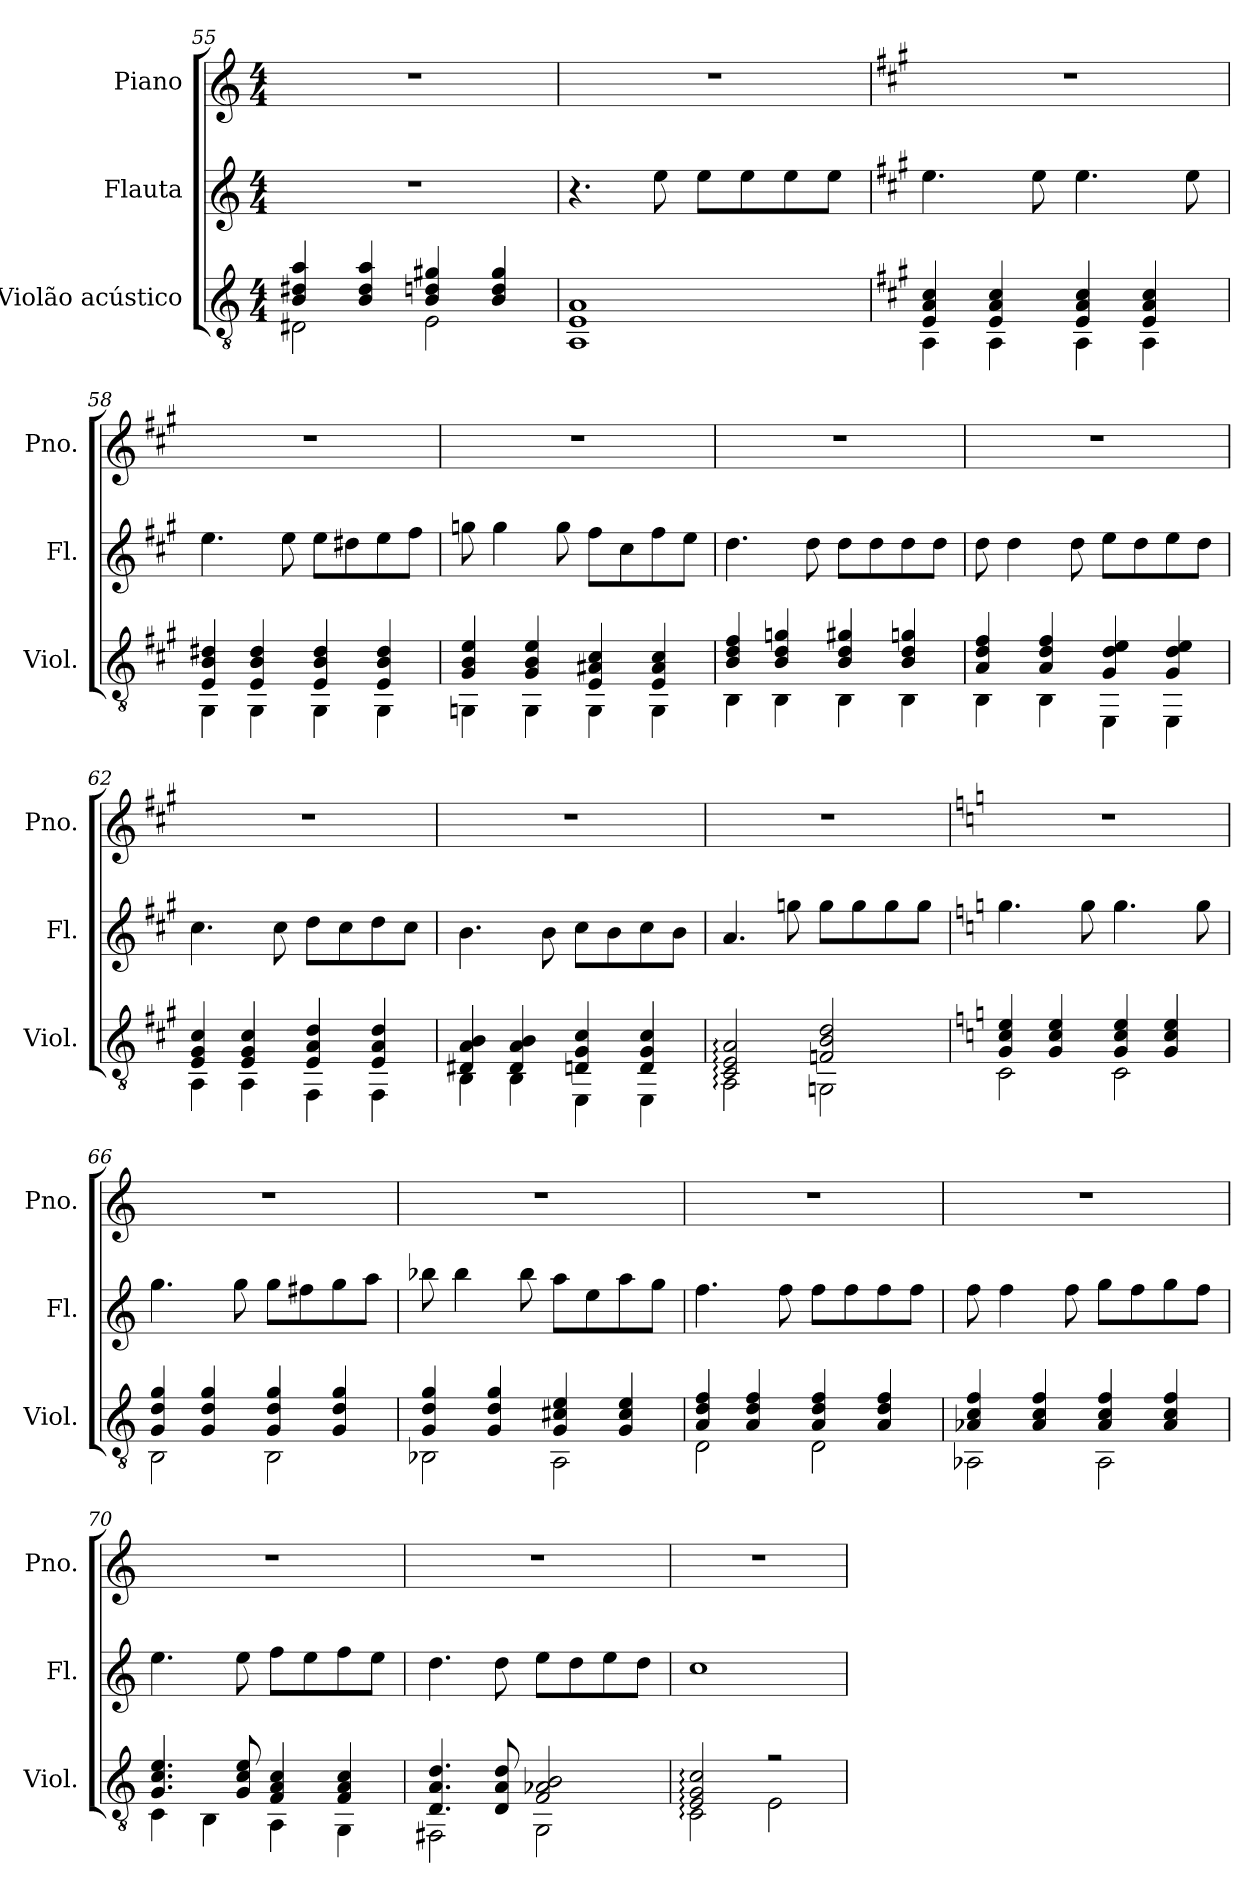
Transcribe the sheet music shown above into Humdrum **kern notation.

**kern	**kern	**kern
*part3	*part2	*part1
*staff3	*staff2	*staff1
*I"Violão acústico	*I"Flauta	*I"Piano
*I'Viol.	*I'Fl.	*I'Pno.
*clefGv2	*clefG2	*clefG2
*k[]	*k[]	*k[]
*M4/4	*M4/4	*M4/4
=55	=55	=55
*^	*	*
2D#X\	4B/ 4d#X/ 4a/	1r	1r
.	4B/ 4d#/ 4a/	.	.
2E\	4B/ 4dn/ 4g#X/	.	.
.	4B/ 4d/ 4g#/	.	.
!!LO:LB:g=z
=56	=56	=56	=56
1AA	1E 1A	4.r	1r
.	.	8ee\	.
.	.	8ee\L	.
.	.	8ee\	.
.	.	8ee\	.
.	.	8ee\J	.
=57	=57	=57	=57
*k[f#c#g#]	*	*k[f#c#g#]	*k[f#c#g#]
4AA\	4E/ 4A/ 4c#/	4.ee\	1r
4AA\	4E/ 4A/ 4c#/	.	.
.	.	8ee\	.
4AA\	4E/ 4A/ 4c#/	4.ee\	.
4AA\	4E/ 4A/ 4c#/	.	.
.	.	8ee\	.
=58	=58	=58	=58
4GG#\	4E/ 4B/ 4d#X/	4.ee\	1r
4GG#\	4E/ 4B/ 4d#/	.	.
.	.	8ee\	.
4GG#\	4E/ 4B/ 4d#/	8ee\L	.
.	.	8dd#X\	.
4GG#\	4E/ 4B/ 4d#/	8ee\	.
.	.	8ff#\J	.
=59	=59	=59	=59
4GGn\	4G#/ 4B/ 4e/	8ggn\	1r
.	.	4gg\	.
4GG\	4G#/ 4B/ 4e/	.	.
.	.	8gg\	.
4GG\	4E/ 4A#X/ 4c#/	8ff#\L	.
.	.	8cc#\	.
4GG\	4E/ 4A#/ 4c#/	8ff#\	.
.	.	8ee\J	.
!!LO:LB:g=z
=60	=60	=60	=60
4BB\	4B/ 4d/ 4f#/	4.dd\	1r
4BB\	4B/ 4d/ 4gn/	.	.
.	.	8dd\	.
4BB\	4B/ 4d/ 4g#X/	8dd\L	.
.	.	8dd\	.
4BB\	4B/ 4d/ 4gn/	8dd\	.
.	.	8dd\J	.
=61	=61	=61	=61
4BB\	4A/ 4d/ 4f#/	8dd\	1r
.	.	4dd\	.
4BB\	4A/ 4d/ 4f#/	.	.
.	.	8dd\	.
4EE\	4G#/ 4d/ 4e/	8ee\L	.
.	.	8dd\	.
4EE\	4G#/ 4d/ 4e/	8ee\	.
.	.	8dd\J	.
=62	=62	=62	=62
4AA\	4E/ 4G#/ 4c#/	4.cc#\	1r
4AA\	4E/ 4G#/ 4c#/	.	.
.	.	8cc#\	.
4FF#\	4E/ 4A/ 4d/	8dd\L	.
.	.	8cc#\	.
4FF#\	4E/ 4A/ 4d/	8dd\	.
.	.	8cc#\J	.
=63	=63	=63	=63
4BB\	4D#X/ 4A/ 4B/	4.b\	1r
4BB\	4D#/ 4A/ 4B/	.	.
.	.	8b\	.
4EE\	4Dn/ 4G#/ 4c#/	8cc#\L	.
.	.	8b\	.
4EE\	4D/ 4G#/ 4c#/	8cc#\	.
.	.	8b\J	.
!!LO:LB:g=z
=64	=64	=64	=64
2AA:\	2C#/: 2E/: 2A/:	4.a/	1r
.	.	8ggn\	.
2GGn\	2Fn/ 2B/ 2d/	8gg\L	.
.	.	8gg\	.
.	.	8gg\	.
.	.	8gg\J	.
=65	=65	=65	=65
*k[]	*	*k[]	*k[]
2C\	4G/ 4c/ 4e/	4.gg\	1r
.	4G/ 4c/ 4e/	.	.
.	.	8gg\	.
2C\	4G/ 4c/ 4e/	4.gg\	.
.	4G/ 4c/ 4e/	.	.
.	.	8gg\	.
=66	=66	=66	=66
2BB\	4G/ 4d/ 4g/	4.gg\	1r
.	4G/ 4d/ 4g/	.	.
.	.	8gg\	.
2BB\	4G/ 4d/ 4g/	8gg\L	.
.	.	8ff#X\	.
.	4G/ 4d/ 4g/	8gg\	.
.	.	8aa\J	.
=67	=67	=67	=67
2BB-X\	4G/ 4d/ 4g/	8bb-X\	1r
.	.	4bb-\	.
.	4G/ 4d/ 4g/	.	.
.	.	8bb-\	.
2AA\	4G/ 4c#X/ 4e/	8aa\L	.
.	.	8ee\	.
.	4G/ 4c#/ 4e/	8aa\	.
.	.	8gg\J	.
!!LO:PB:g=z
=68	=68	=68	=68
2D\	4A/ 4d/ 4f/	4.ff\	1r
.	4A/ 4d/ 4f/	.	.
.	.	8ff\	.
2D\	4A/ 4d/ 4f/	8ff\L	.
.	.	8ff\	.
.	4A/ 4d/ 4f/	8ff\	.
.	.	8ff\J	.
=69	=69	=69	=69
2AA-X\	4A-X/ 4c/ 4f/	8ff\	1r
.	.	4ff\	.
.	4A-/ 4c/ 4f/	.	.
.	.	8ff\	.
2AA-\	4A-/ 4c/ 4f/	8gg\L	.
.	.	8ff\	.
.	4A-/ 4c/ 4f/	8gg\	.
.	.	8ff\J	.
=70	=70	=70	=70
4C\	4.G/ 4.c/ 4.e/	4.ee\	1r
4BB\	.	.	.
.	8G/ 8c/ 8e/	8ee\	.
4AA\	4F/ 4A/ 4c/	8ff\L	.
.	.	8ee\	.
4GG\	4F/ 4A/ 4c/	8ff\	.
.	.	8ee\J	.
=71	=71	=71	=71
2FF#X\	4.D/ 4.A/ 4.d/	4.dd\	1r
.	8D/ 8A/ 8d/	8dd\	.
2GG\	2F/ 2A-X/ 2B/	8ee\L	.
.	.	8dd\	.
.	.	8ee\	.
.	.	8dd\J	.
!!LO:LB:g=z
=72	=72	=72	=72
2C:\	2E/: 2G/: 2c/:	1cc	1r
2E\	2rf	.	.
*v	*v	*	*
=	=	=
*-	*-	*-
